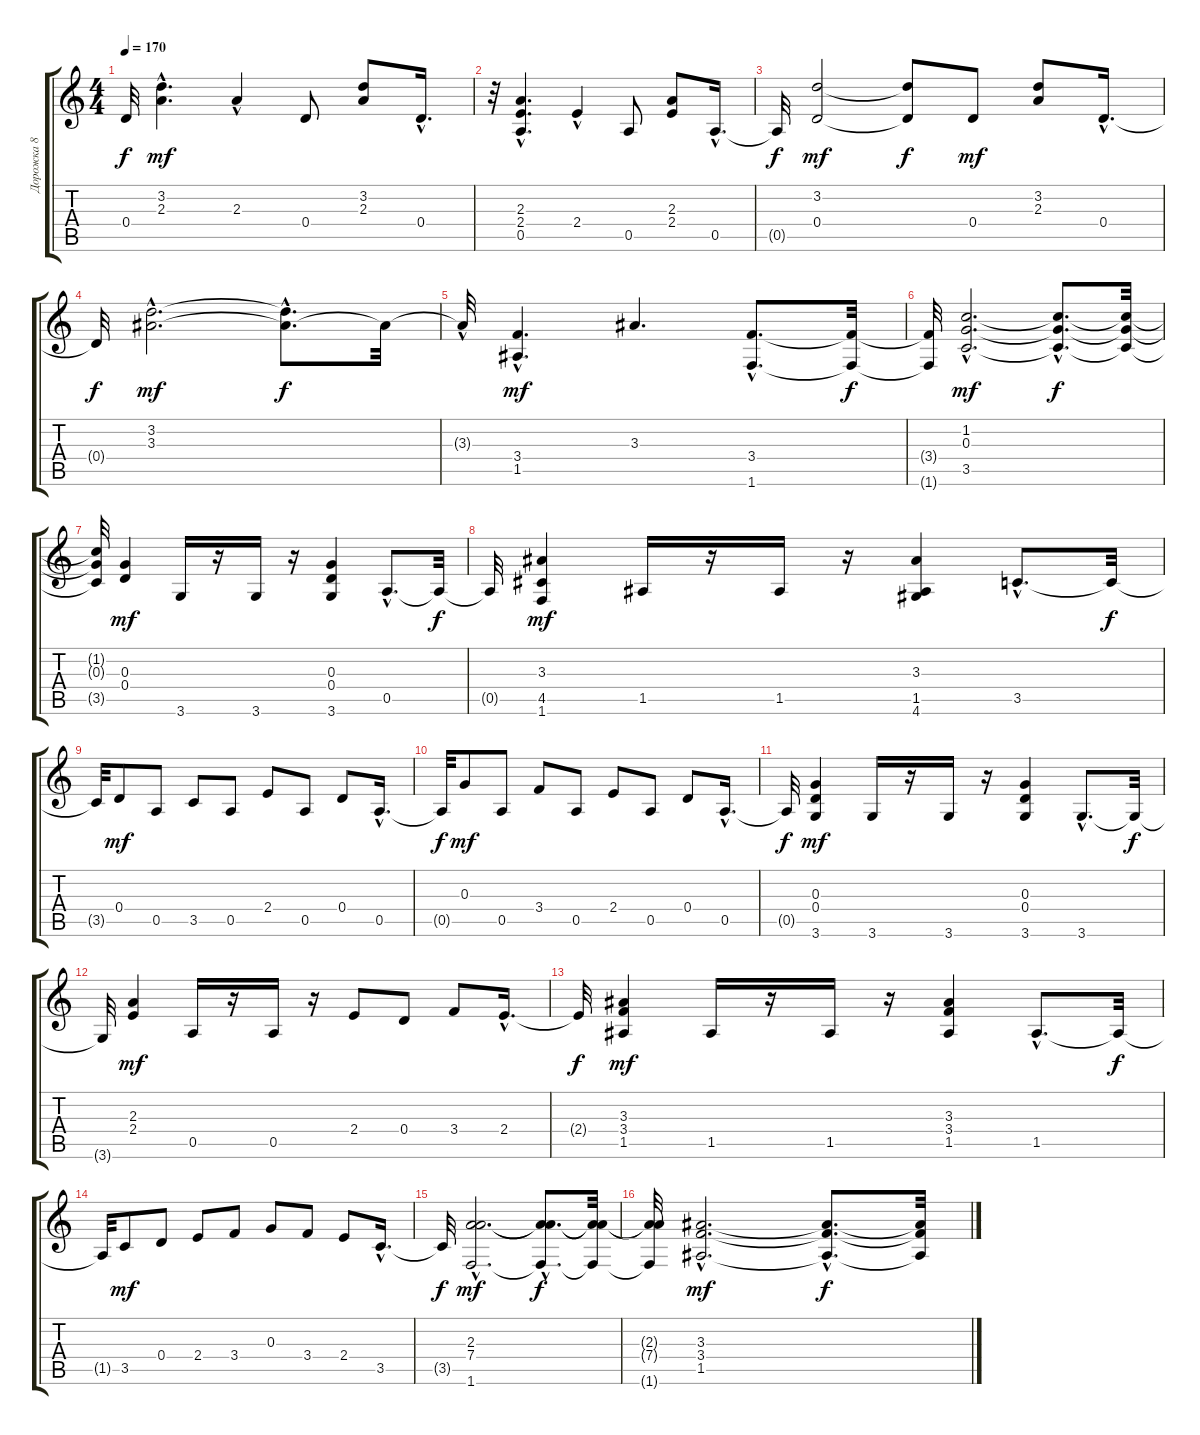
\track ("Дорожка 8" "Дорожка 8") {instrument overdrivenguitar}
\staff {score tabs}
\tuning (E4 B3 G3 D3 A2 E2) {hide}
\ts (4 4)
\tempo 170
\clef g2
\ks c
0.4{t}.32{dy f} (3.2{hac} 2.3{hac}).4{d dy mf} 2.3{hac}.4 0.4.8 (3.2 2.3).8 0.4{hac}.16{d} |
r.32 (2.3{hac} 2.4{hac} 0.5).4{d} 2.4{hac}.4 0.5.8 (2.3 2.4).8 0.5{hac}.16{d} |
0.5{t}.32{dy f} (3.2 0.4).2{dy mf} (3.2{t} 0.4{t}).8{dy f} 0.4.8{dy mf} (3.2 2.3).8 0.4{hac}.16{d} |
0.4{t}.32{dy f} (3.2{hac} 3.3{hac}).2{d dy mf} (3.2{hac t} 3.3{hac t}).8{d dy f} 3.3{t}.32 |
3.3{hac t}.32 (3.4{hac} 1.5{hac}).4{d dy mf} 3.3.4{d} (3.4{hac} 1.6{hac}).8{d} (3.4{t} 1.6{t}).32{dy f} |
(3.4{t} 1.6{t}).32 (1.2{hac} 0.3{hac} 3.5{hac}).2{d dy mf} (1.2{hac t} 0.3{hac t} 3.5{hac t}).8{d dy f} (1.2{t} 0.3{t} 3.5{t}).32 |
(1.2{t} 0.3{t} 3.5{t}).32 (0.3 0.4).4{dy mf} 3.6.16 r.16 3.6.16 r.16 (0.3 0.4 3.6).4 0.5{hac}.8{d} 0.5{t}.32{dy f} |
0.5{t}.32 (3.3 4.5 1.6).4{dy mf} 1.5.16 r.16 1.5.16 r.16 (3.3 1.5 4.6).4 3.5{hac}.8{d} 3.5{t}.32{dy f} |
3.5{t}.32 0.4.8{dy mf} 0.5.8 3.5.8 0.5.8 2.4.8 0.5.8 0.4.8 0.5{hac}.16{d} |
0.5{t}.32{dy f} 0.3.8{dy mf} 0.5.8 3.4.8 0.5.8 2.4.8 0.5.8 0.4.8 0.5{hac}.16{d} |
0.5{t}.32{dy f} (0.3 0.4 3.6).4{dy mf} 3.6.16 r.16 3.6.16 r.16 (0.3 0.4 3.6).4 3.6{hac}.8{d} 3.6{t}.32{dy f} |
3.6{t}.32 (2.3 2.4).4{dy mf} 0.5.16 r.16 0.5.16 r.16 2.4.8 0.4.8 3.4.8 2.4{hac}.16{d} |
2.4{t}.32{dy f} (3.3 3.4 1.5).4{dy mf} 1.5.16 r.16 1.5.16 r.16 (3.3 3.4 1.5).4 1.5{hac}.8{d} 1.5{t}.32{dy f} |
1.5{t}.32 3.5.8{dy mf} 0.4.8 2.4.8 3.4.8 0.3.8 3.4.8 2.4.8 3.5{hac}.16{d} |
3.5{t}.32{dy f} (2.3{hac} 7.4{hac} 1.6{hac}).2{d dy mf} (2.3{hac t} 7.4{hac t} 1.6{hac t}).8{d dy f} (2.3{t} 7.4{t} 1.6{t}).32 |
(2.3{t} 7.4{t} 1.6{t}).32 (3.3{hac} 3.4{hac} 1.5{hac}).2{d dy mf} (3.3{hac t} 3.4{hac t} 1.5{hac t}).8{d dy f} (3.3{t} 3.4{t} 1.5{t}).32
